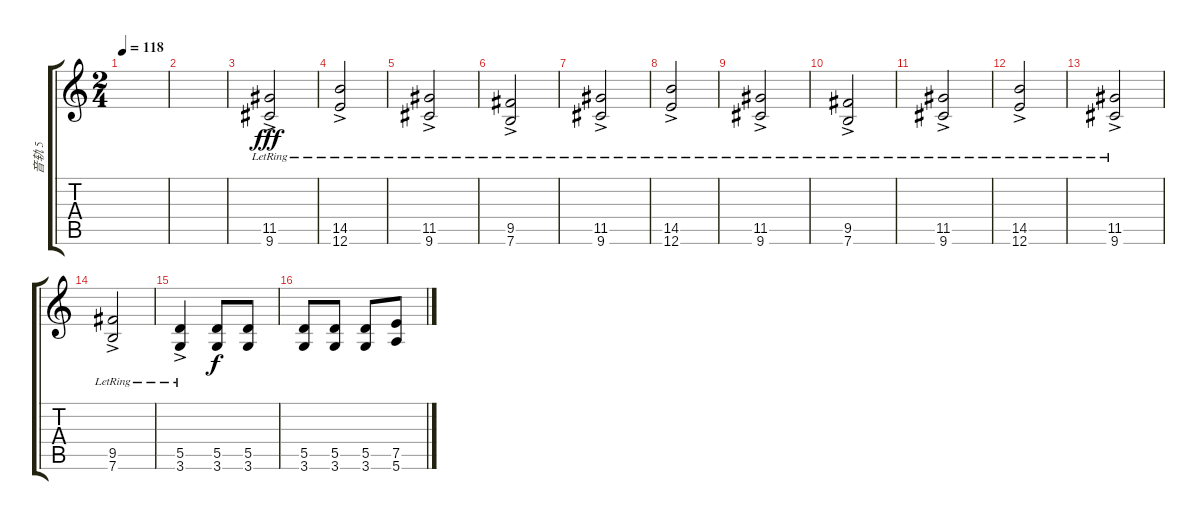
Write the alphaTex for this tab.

\track ("音轨 5" "音轨 5") {instrument overdrivenguitar}
\staff {score tabs}
\tuning (E4 B3 G3 D3 A2 E2) {hide}
\ts (2 4)
\tempo 118
\clef g2
\ks c
|
|
(11.5{ac lr} 9.6{ac lr}).2{dy fff} |
(14.5 12.6{ac lr}).2 |
(11.5{ac lr} 9.6{ac lr}).2 |
(9.5 7.6{ac lr}).2 |
(11.5{ac lr} 9.6{ac lr}).2 |
(14.5 12.6{ac lr}).2 |
(11.5{ac lr} 9.6{ac lr}).2 |
(9.5 7.6{ac lr}).2 |
(11.5{ac lr} 9.6{ac lr}).2 |
(14.5 12.6{ac lr}).2 |
(11.5{ac lr} 9.6{ac lr}).2 |
(9.5 7.6{ac lr}).2 |
(5.5 3.6{ac lr}).4 (5.5 3.6).8{dy f} (5.5 3.6).8 |
(5.5 3.6).8 (5.5 3.6).8 (5.5 3.6).8 (7.5 5.6).8
